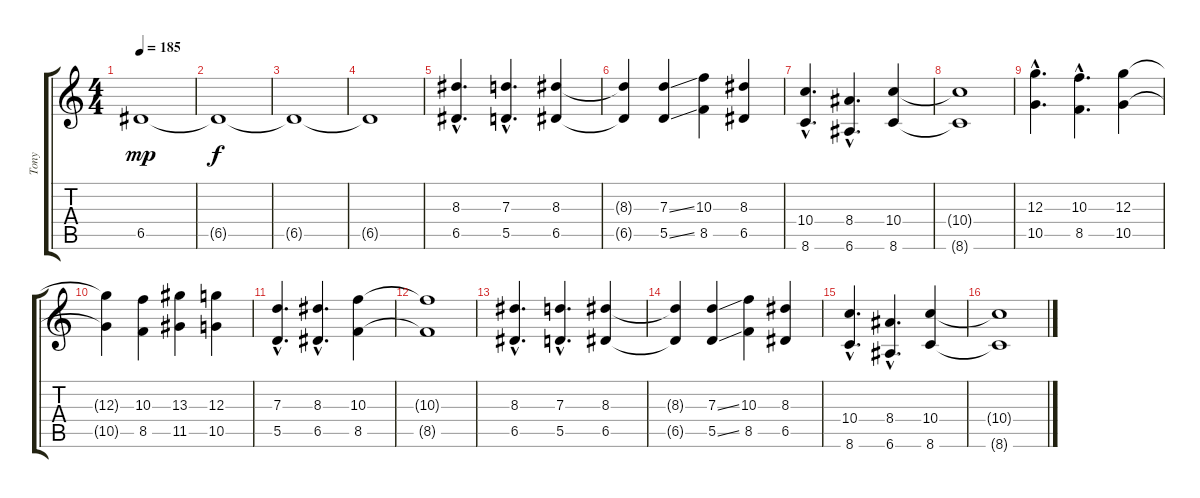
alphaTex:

\track ("Tony" "Tony") {instrument distortionguitar}
\staff {score tabs}
\tuning (E4 B3 G3 D3 A2 E2) {hide}
\ts (4 4)
\tempo 185
\clef g2
\ks c
6.5.1{dy mp balance 12 instrument distortionguitar} |
6.5{t}.1{dy f} |
6.5{t}.1 |
6.5{t}.1 |
(8.3{hac} 6.5{hac}).4{d} (7.3{hac} 5.5{hac}).4{d} (8.3 6.5).4 |
(8.3{t} 6.5{t}).4 (7.3{ss} 5.5{ss}).4 (10.3 8.5).4 (8.3 6.5).4 |
(10.4{hac} 8.6{hac}).4{d} (8.4{hac} 6.6{hac}).4{d} (10.4 8.6).4 |
(10.4{t} 8.6{t}).1 |
(12.3{hac} 10.5{hac}).4{d} (10.3{hac} 8.5{hac}).4{d} (12.3 10.5).4 |
(12.3{t} 10.5{t}).4 (10.3 8.5).4 (13.3 11.5).4 (12.3 10.5).4 |
(7.3{hac} 5.5{hac}).4{d} (8.3{hac} 6.5{hac}).4{d} (10.3 8.5).4 |
(10.3{t} 8.5{t}).1 |
(8.3{hac} 6.5{hac}).4{d balance 4} (7.3{hac} 5.5{hac}).4{d} (8.3 6.5).4 |
(8.3{t} 6.5{t}).4 (7.3{ss} 5.5{ss}).4 (10.3 8.5).4 (8.3 6.5).4 |
(10.4{hac} 8.6{hac}).4{d} (8.4{hac} 6.6{hac}).4{d} (10.4 8.6).4 |
(10.4{t} 8.6{t}).1
